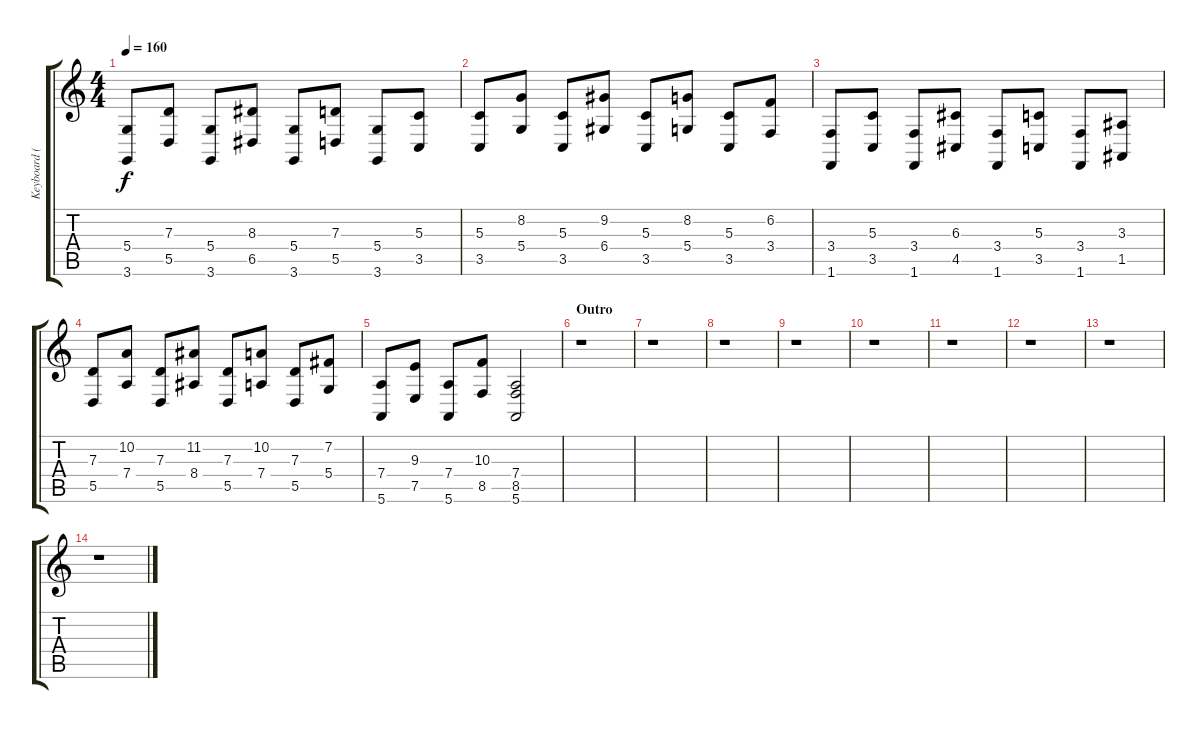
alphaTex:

\track ("Keyboard (Organ)" "Keyboard (") {instrument churchorgan}
\staff {score tabs}
\tuning (E4 B3 G3 D3 A2 E2) {hide}
\ts (4 4)
\tempo 160
\clef g2
\ks c
(5.4 3.6).8{dy f} (7.3 5.5).8 (5.4 3.6).8 (8.3 6.5).8 (5.4 3.6).8 (7.3 5.5).8 (5.4 3.6).8 (5.3 3.5).8 |
(5.3 3.5).8 (8.2 5.4).8 (5.3 3.5).8 (9.2 6.4).8 (5.3 3.5).8 (8.2 5.4).8 (5.3 3.5).8 (6.2 3.4).8 |
(3.4 1.6).8 (5.3 3.5).8 (3.4 1.6).8 (6.3 4.5).8 (3.4 1.6).8 (5.3 3.5).8 (3.4 1.6).8 (3.3 1.5).8 |
(7.3 5.5).8 (10.2 7.4).8 (7.3 5.5).8 (11.2 8.4).8 (7.3 5.5).8 (10.2 7.4).8 (7.3 5.5).8 (7.2 5.4).8 |
(7.4 5.6).8 (9.3 7.5).8 (7.4 5.6).8 (10.3 8.5).8 (7.4 8.5 5.6).2 |
\section ("" "Outro")
r.1 |
r.1 |
r.1 |
r.1 |
r.1 |
r.1 |
r.1 |
r.1 |
r.1
